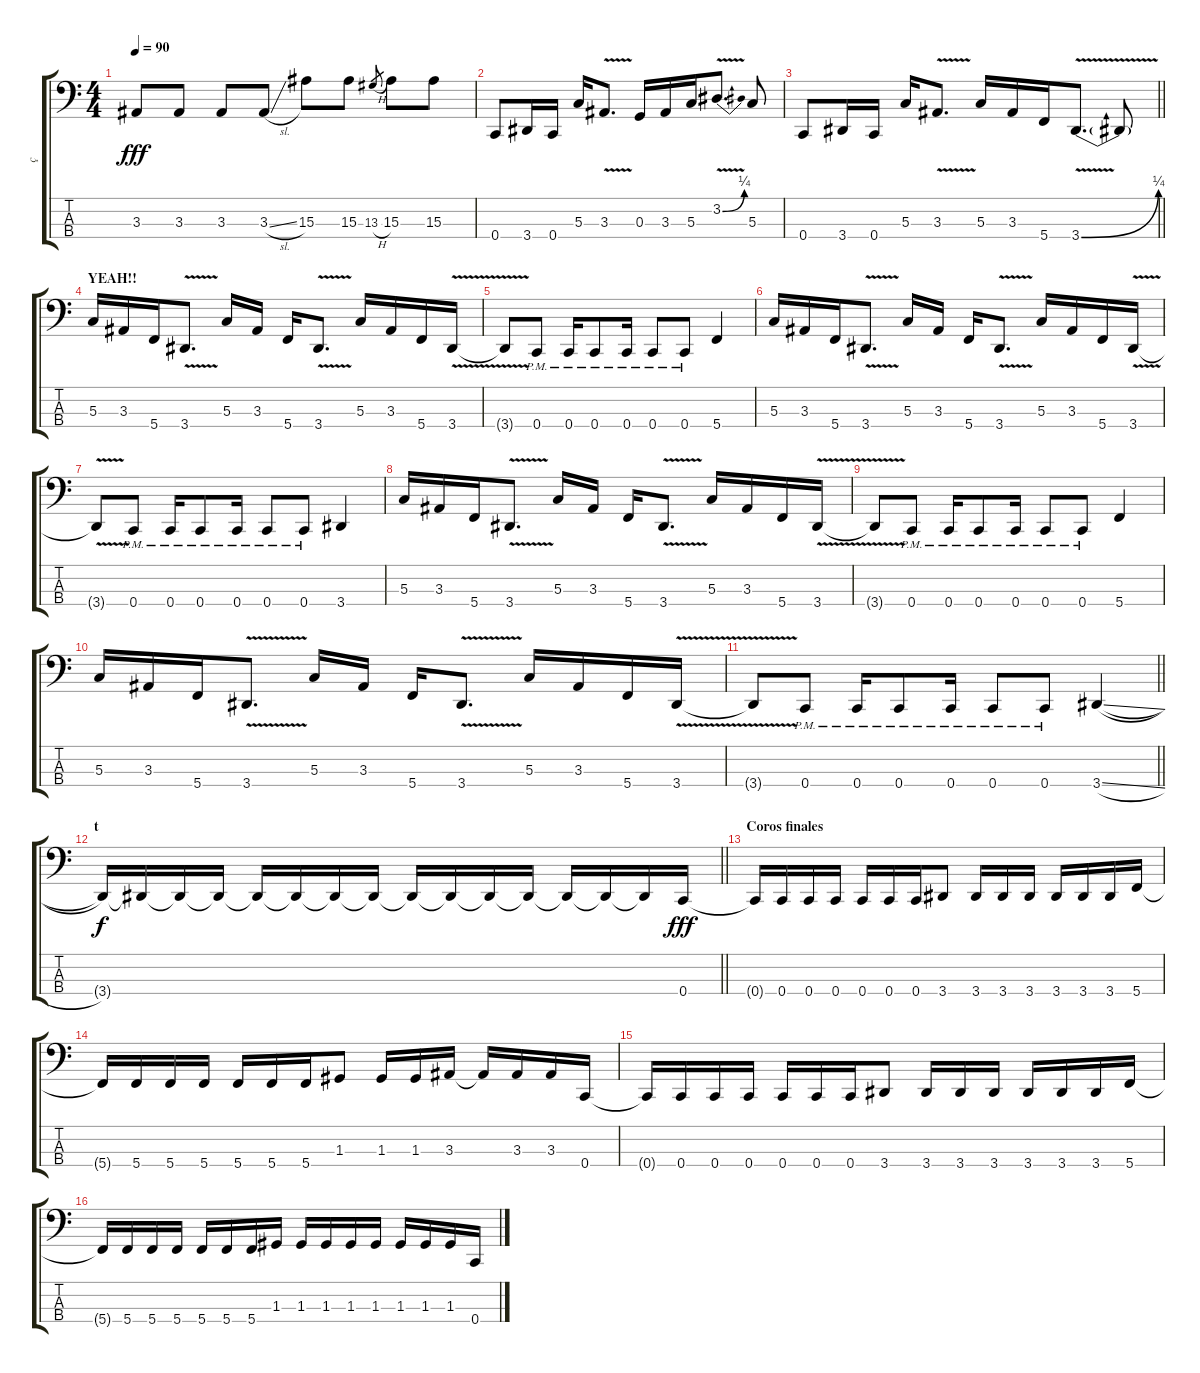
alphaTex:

\track ("ç" "ç") {instrument electricbassfinger}
\staff {score tabs}
\tuning (F2 C2 G1 C1) {hide}
\ts (4 4)
\tempo 90
\clef f4
\ks c
3.3.8{dy fff} 3.3.8 3.3.8 3.3{sl}.8 15.3.8 15.3.8 13.3{h}.8{gr} 15.3.8 15.3.8 |
0.4.8 3.4.16 0.4.16 5.3.16 3.3{v}.8{d} 0.3.16 3.3.16 5.3.16 3.2{be (bend 0 0 60 1) v}.8{d} 5.3.8 |
\barLineRight lightlight
0.4.8 3.4.16 0.4.16 5.3.16 3.3{v}.8{d} 5.3.16 3.3.16 5.4.16 3.4{be (bend 0 0 60 1) v}.8{d} 3.4{t}.8 |
\section ("" "YEAH!!")
5.3.16 3.3.16 5.4.16 3.4{v}.8{d} 5.3.16 3.3.16 5.4.16 3.4{v}.8{d} 5.3.16 3.3.16 5.4.16 3.4{v}.16 |
3.4{t}.8 0.4{pm}.8 0.4{pm}.16 0.4{pm}.8 0.4{pm}.16 0.4{pm}.8 0.4{pm}.8 5.4.4 |
5.3.16 3.3.16 5.4.16 3.4{v}.8{d} 5.3.16 3.3.16 5.4.16 3.4{v}.8{d} 5.3.16 3.3.16 5.4.16 3.4{v}.16 |
3.4{t}.8 0.4{pm}.8 0.4{pm}.16 0.4{pm}.8 0.4{pm}.16 0.4{pm}.8 0.4{pm}.8 3.4.4 |
5.3.16 3.3.16 5.4.16 3.4{v}.8{d} 5.3.16 3.3.16 5.4.16 3.4{v}.8{d} 5.3.16 3.3.16 5.4.16 3.4{v}.16 |
3.4{t}.8 0.4{pm}.8 0.4{pm}.16 0.4{pm}.8 0.4{pm}.16 0.4{pm}.8 0.4{pm}.8 5.4.4 |
5.3.16 3.3.16 5.4.16 3.4{v}.8{d} 5.3.16 3.3.16 5.4.16 3.4{v}.8{d} 5.3.16 3.3.16 5.4.16 3.4{v}.16 |
\barLineRight lightlight
3.4{t}.8 0.4{pm}.8 0.4{pm}.16 0.4{pm}.8 0.4{pm}.16 0.4{pm}.8 0.4{pm}.8 3.4{sl}.4 |
\section ("" "t")
\barLineRight lightlight
3.4{t}.16{dy f} 3.4{t}.16 3.4{t}.16 3.4{t}.16 3.4{t}.16 3.4{t}.16 3.4{t}.16 3.4{t}.16 3.4{t}.16 3.4{t}.16 3.4{t}.16 3.4{t}.16 3.4{t}.16 3.4{t}.16 3.4{t}.16 0.4.16{dy fff} |
\section ("" "Coros finales")
0.4{t}.16 0.4.16 0.4.16 0.4.16 0.4.16 0.4.16 0.4.16 3.4.8 3.4.16 3.4.16 3.4.16 3.4.16 3.4.16 3.4.16 5.4.16 |
5.4{t}.16 5.4.16 5.4.16 5.4.16 5.4.16 5.4.16 5.4.16 1.3.8 1.3.16 1.3.16 3.3.16 3.3{t}.16 3.3.16 3.3.16 0.4.16 |
0.4{t}.16 0.4.16 0.4.16 0.4.16 0.4.16 0.4.16 0.4.16 3.4.8 3.4.16 3.4.16 3.4.16 3.4.16 3.4.16 3.4.16 5.4.16 |
5.4{t}.16 5.4.16 5.4.16 5.4.16 5.4.16 5.4.16 5.4.16 1.3.16 1.3.16 1.3.16 1.3.16 1.3.16 1.3.16 1.3.16 1.3.16 0.4.16
